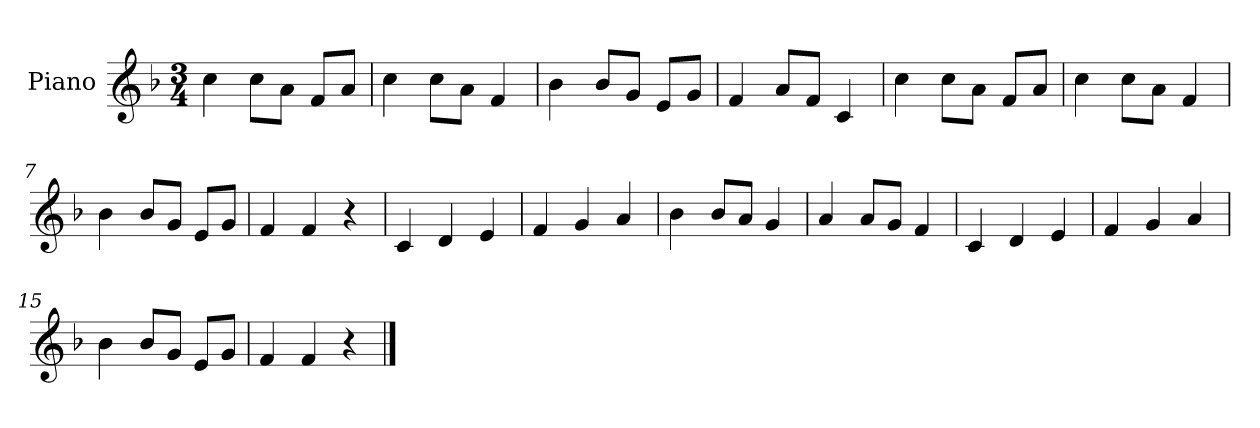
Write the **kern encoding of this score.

**kern
*part1
*staff1
*I"Piano
*I'Pno
*clefG2
*k[b-]
*F:
*M3/4
=1
4cc\
8cc\L
8a\J
8f/L
8a/J
=2
4cc\
8cc\L
8a\J
4f/
=3
4b-\
8b-/L
8g/J
8e/L
8g/J
=4
4f/
8a/L
8f/J
4c/
=5
4cc\
8cc\L
8a\J
8f/L
8a/J
=6
4cc\
8cc\L
8a\J
4f/
=7
4b-\
8b-/L
8g/J
8e/L
8g/J
=8
4f/
4f/
4r
=9
4c/
4d/
4e/
=10
4f/
4g/
4a/
=11
4b-\
8b-/L
8a/J
4g/
=12
4a/
8a/L
8g/J
4f/
=13
4c/
4d/
4e/
=14
4f/
4g/
4a/
=15
4b-\
8b-/L
8g/J
8e/L
8g/J
=16
4f/
4f/
4r
==
*-
